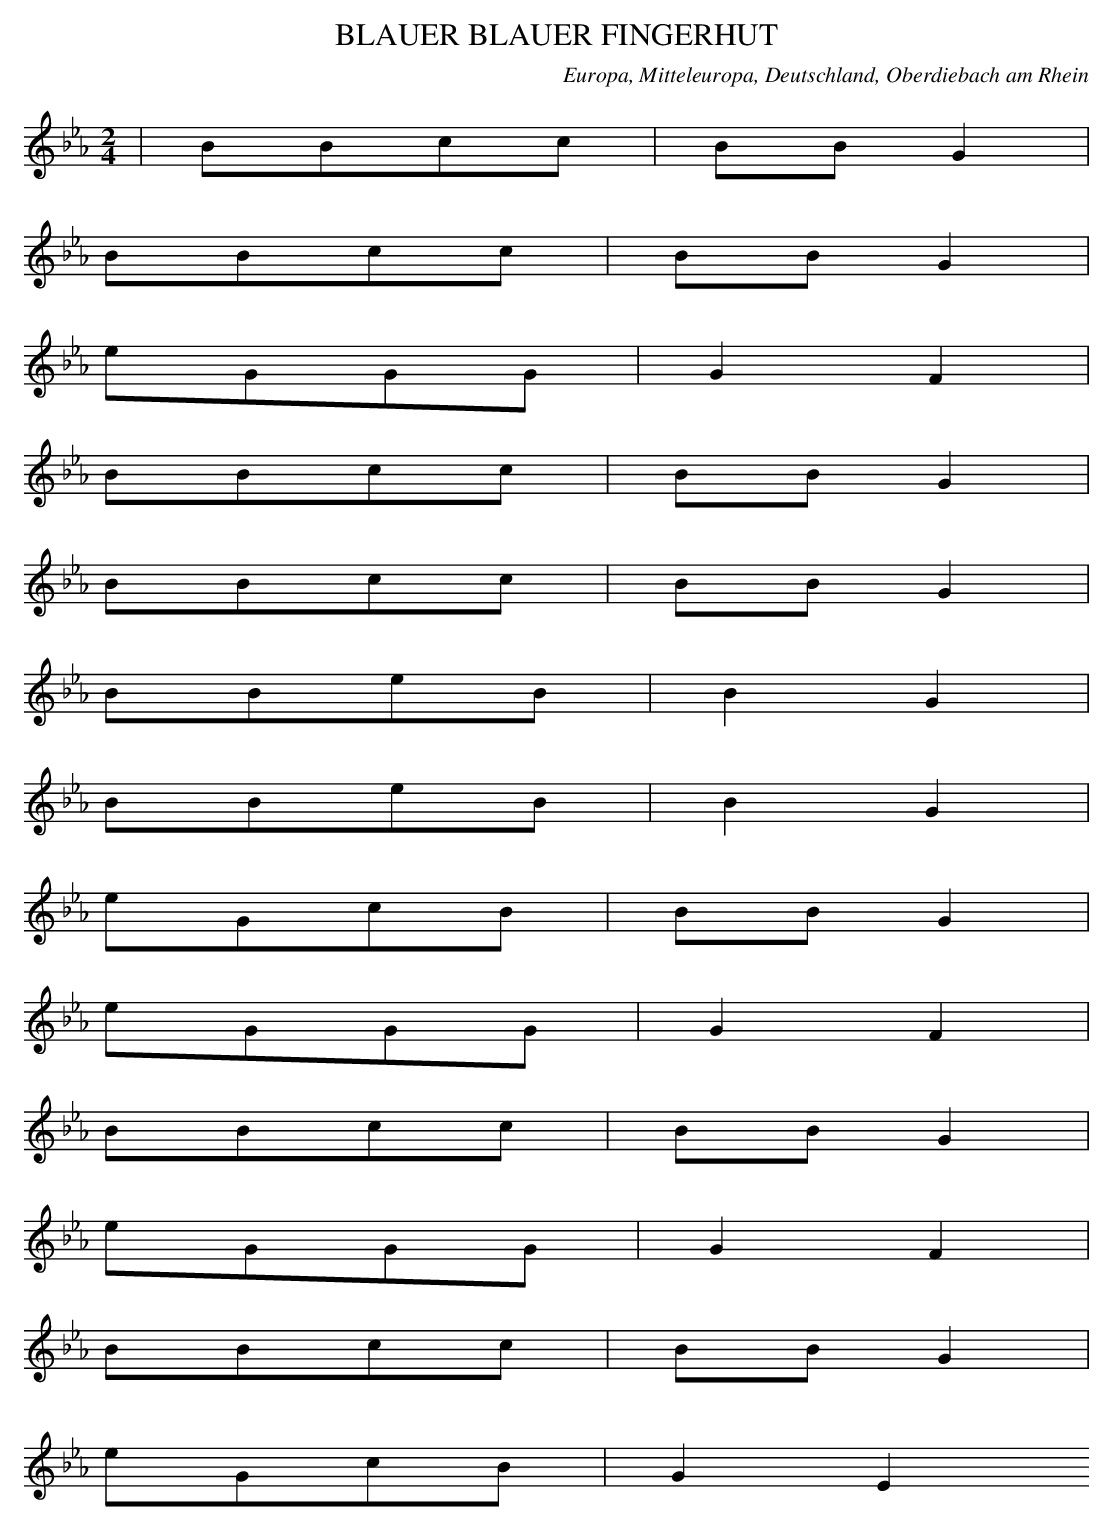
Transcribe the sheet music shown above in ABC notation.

X:1
T: BLAUER BLAUER FINGERHUT
O: Europa, Mitteleuropa, Deutschland, Oberdiebach am Rhein
M: 2/4
L: 1/8
K: Eb
 | BBcc | BBG2 |
BBcc | BBG2 |
eGGG | G2F2 |
BBcc | BBG2 |
BBcc | BBG2 |
BBeB | B2G2 |
BBeB | B2G2 |
eGcB | BBG2 |
eGGG | G2F2 |
BBcc | BBG2 |
eGGG | G2F2 |
BBcc | BBG2 |
eGcB | G2E2
